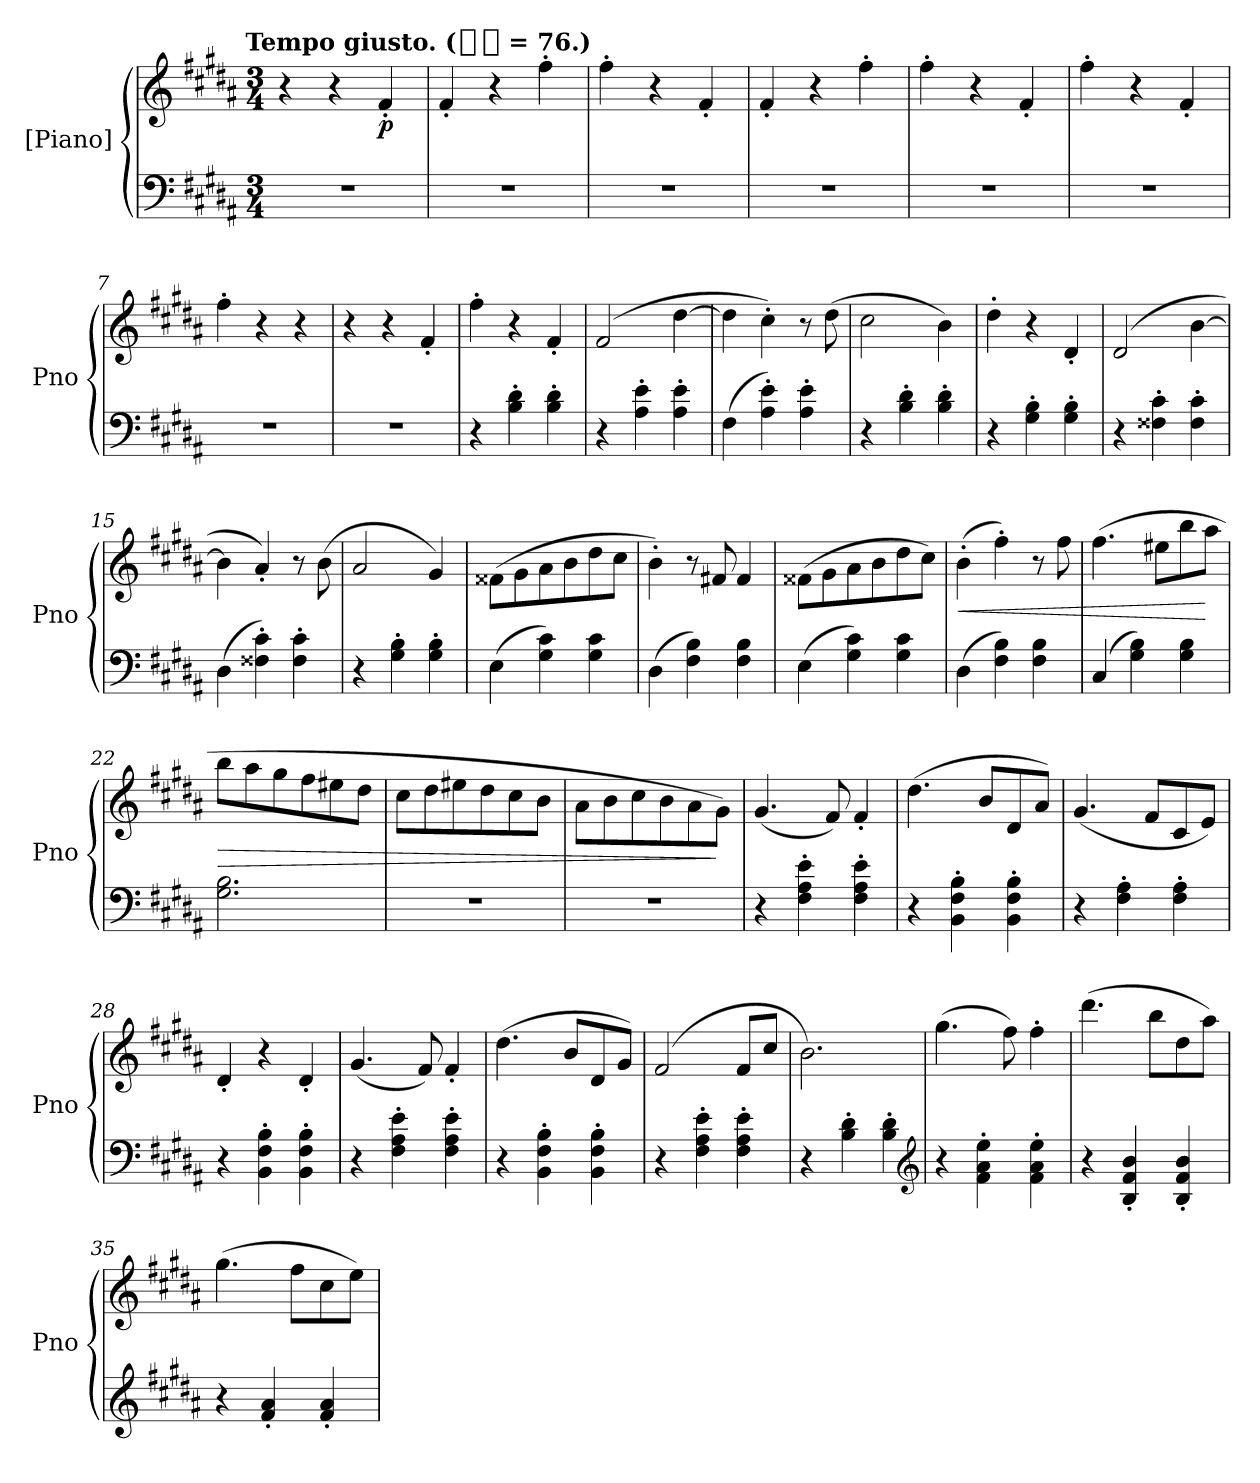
**kern	**kern	**dynam
*part2	*part1	*part1
*staff2	*staff1	*staff1
*I"[Piano]	*I"[Piano]	*
*I'Pno	*I'Pno	*
*clefF4	*clefG2	*
*k[f#c#g#d#a#]	*k[f#c#g#d#a#]	*
*B:	*B:	*
!!LO:TX:omd:t=Tempo giusto. ([half-dot] = 76.)
*M3/4	*M3/4	*
*MM228	*MM228	*
=1	=1	=1
2.r	4r	.
.	4r	.
.	4f#'/	p
=2	=2	=2
2.r	4f#'/	.
.	4r	.
.	4ff#'\	.
=3	=3	=3
2.r	4ff#'\	.
.	4r	.
.	4f#'/	.
=4	=4	=4
2.r	4f#'/	.
.	4r	.
.	4ff#'\	.
=5	=5	=5
2.r	4ff#'\	.
.	4r	.
.	4f#'/	.
=6	=6	=6
2.r	4ff#'\	.
.	4r	.
.	4f#'/	.
=7	=7	=7
2.r	4ff#'\	.
.	4r	.
.	4r	.
=8	=8	=8
2.r	4r	.
.	4r	.
.	4f#'/	.
=9	=9	=9
4r	4ff#'\	.
4B'\ 4d#'\	4r	.
4B'\ 4d#'\	4f#'/	.
=10	=10	=10
4r	(2f#/	.
4A#'\ 4e'\	.	.
4A#'\ 4e'\	[4dd#\	.
=11	=11	=11
(4F#\	4dd#\]	.
4A#'\ 4e'\)	4cc#'\)	.
4A#'\ 4e'\	8r	.
.	(8dd#\	.
=12	=12	=12
4r	2cc#\	.
4B'\ 4d#'\	.	.
4B'\ 4d#'\	4b\)	.
=13	=13	=13
4r	4dd#'\	.
4G#'\ 4B'\	4r	.
4G#'\ 4B'\	4d#'/	.
=14	=14	=14
4r	(2d#/	.
4F##X'\ 4c#'\	.	.
4F##'\ 4c#'\	[4b\	.
=15	=15	=15
(4D#\	4b\]	.
4F##X'\ 4c#'\)	4a#'/)	.
4F##'\ 4c#'\	8r	.
.	(8b\	.
=16	=16	=16
4r	2a#/	.
4G#'\ 4B'\	.	.
4G#'\ 4B'\	4g#/)	.
=17	=17	=17
(4E\	(8f##X\L	.
.	8g#\	.
4G#\ 4c#\)	8a#\	.
.	8b\	.
4G#\ 4c#\	8dd#\	.
.	8cc#\J	.
=18	=18	=18
(4D#\	4b'\)	.
4F#\ 4B\)	8r	.
.	8f#X/	.
4F#\ 4B\	4f#/	.
=19	=19	=19
(4E\	(8f##X\L	.
.	8g#\	.
4G#\ 4c#\)	8a#\	.
.	8b\	.
4G#\ 4c#\	8dd#\	.
.	8cc#\J)	.
=20	=20	=20
!	!	!LO:HP:b
(4D#\	(4b'\	<
4F#\ 4B\)	4ff#'\)	.
4F#\ 4B\	8r	.
.	8ff#\	.
=21	=21	=21
(4C#/	(4.ff#\	.
4G#\ 4B\)	.	.
.	8ee#X\L	.
4G#\ 4B\	8bb\	.
.	8aa#\J	[
=22	=22	=22
!	!	!LO:HP:b
2.G#\ 2.B\	8bb\L	>
.	8aa#\	.
.	8gg#\	.
.	8ff#\	.
.	8ee#X\	.
.	8dd#\J	.
=23	=23	=23
2.r	8cc#\L	.
.	8dd#\	.
.	8ee#X\	.
.	8dd#\	.
.	8cc#\	.
.	8b\J	.
=24	=24	=24
2.r	8a#\L	.
.	8b\	.
.	8cc#\	.
.	8b\	.
.	8a#\	.
.	8g#\J)	]
=25	=25	=25
4r	(4.g#/	.
4F#'\ 4A#'\ 4e'\	.	.
.	8f#/)	.
4F#'\ 4A#'\ 4e'\	4f#'/	.
=26	=26	=26
4r	(4.dd#\	.
4BB'\ 4F#'\ 4B'\	.	.
.	8b/L	.
4BB'\ 4F#'\ 4B'\	8d#/	.
.	8a#/J)	.
=27	=27	=27
4r	(4.g#/	.
4F#'\ 4A#'\	.	.
.	8f#/L	.
4F#'\ 4A#'\	8c#/	.
.	8e/J)	.
=28	=28	=28
4r	4d#'/	.
4BB'\ 4F#'\ 4B'\	4r	.
4BB'\ 4F#'\ 4B'\	4d#'/	.
=29	=29	=29
4r	(4.g#/	.
4F#'\ 4A#'\ 4e'\	.	.
.	8f#/)	.
4F#'\ 4A#'\ 4e'\	4f#'/	.
=30	=30	=30
4r	(4.dd#\	.
4BB'\ 4F#'\ 4B'\	.	.
.	8b/L	.
4BB'\ 4F#'\ 4B'\	8d#/	.
.	8g#/J)	.
=31	=31	=31
4r	(2f#/	.
4F#'\ 4A#'\ 4e'\	.	.
4F#'\ 4A#'\ 4e'\	8f#/L	.
.	8cc#/J	.
=32	=32	=32
4r	2.b\)	.
4B'\ 4d#'\	.	.
4B'\ 4d#'\	.	.
*clefG2	*	*
=33	=33	=33
4r	(4.gg#\	.
4f#'\ 4a#'\ 4ee'\	.	.
.	8ff#\)	.
4f#'\ 4a#'\ 4ee'\	4ff#'\	.
=34	=34	=34
4r	(4.ddd#\	.
4B'/ 4f#'/ 4b'/	.	.
.	8bb\L	.
4B'/ 4f#'/ 4b'/	8dd#\	.
.	8aa#\J)	.
=35	=35	=35
4r	(4.gg#\	.
4f#'/ 4a#'/	.	.
.	8ff#\L	.
4f#'/ 4a#'/	8cc#\	.
.	8ee\J)	.
=	=	=
*-	*-	*-
